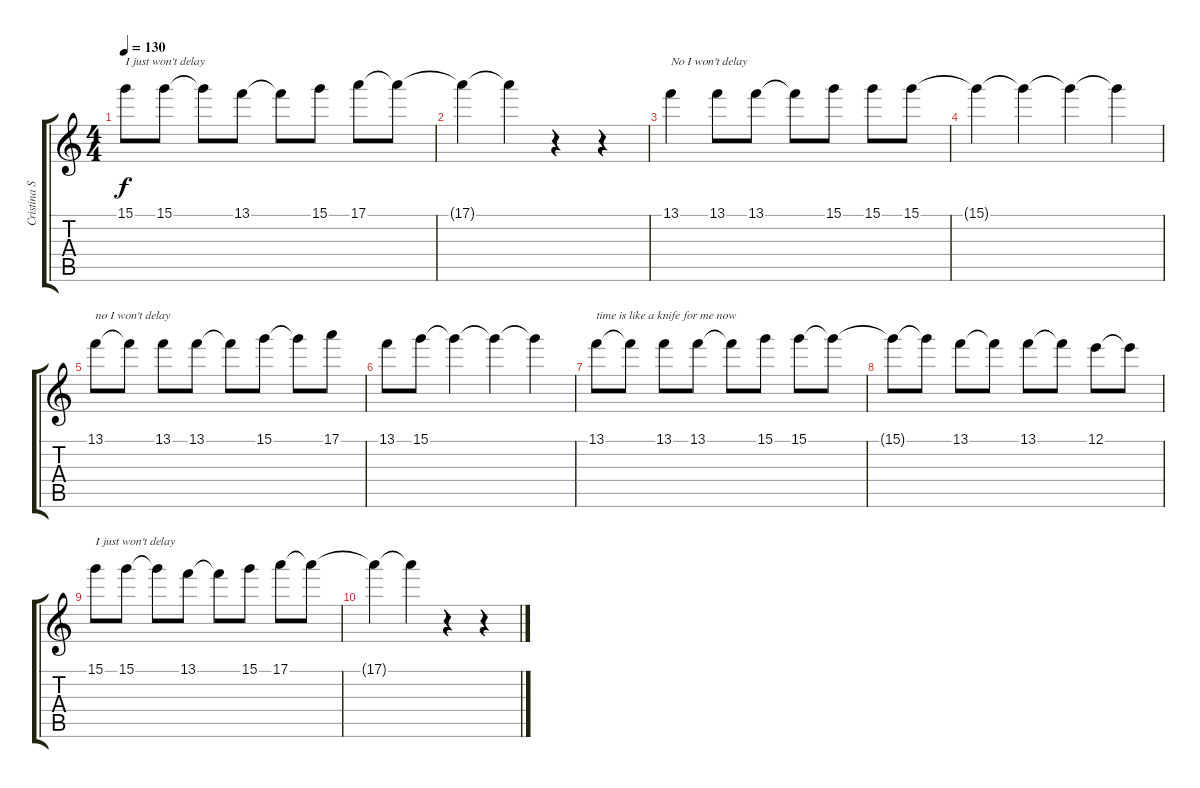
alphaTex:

\track ("Cristina Scabbia" "Cristina S") {instrument overdrivenguitar}
\staff {score tabs}
\tuning (E4 B3 G3 D3 A2 E2) {hide}
\ts (4 4)
\tempo 130
\clef g2
\ks c
15.1.8{txt "I just won't delay" dy f} 15.1.8 15.1{t}.8 13.1.8 13.1{t}.8 15.1.8 17.1.8 17.1{t}.8 |
17.1{t}.4 17.1{t}.4 r.4 r.4 |
13.1.4{txt "No I won't delay"} 13.1.8 13.1.8 13.1{t}.8 15.1.8 15.1.8 15.1.8 |
15.1{t}.4 15.1{t}.4 15.1{t}.4 15.1{t}.4 |
13.1.8{txt "no I won't delay"} 13.1{t}.8 13.1.8 13.1.8 13.1{t}.8 15.1.8 15.1{t}.8 17.1.8 |
13.1.8 15.1.8 15.1{t}.4 15.1{t}.4 15.1{t}.4 |
13.1.8{txt "time is like a knife for me now"} 13.1{t}.8 13.1.8 13.1.8 13.1{t}.8 15.1.8 15.1.8 15.1{t}.8 |
15.1{t}.8 15.1{t}.8 13.1.8 13.1{t}.8 13.1.8 13.1{t}.8 12.1.8 12.1{t}.8 |
15.1.8{txt "I just won't delay"} 15.1.8 15.1{t}.8 13.1.8 13.1{t}.8 15.1.8 17.1.8 17.1{t}.8 |
17.1{t}.4 17.1{t}.4 r.4 r.4
